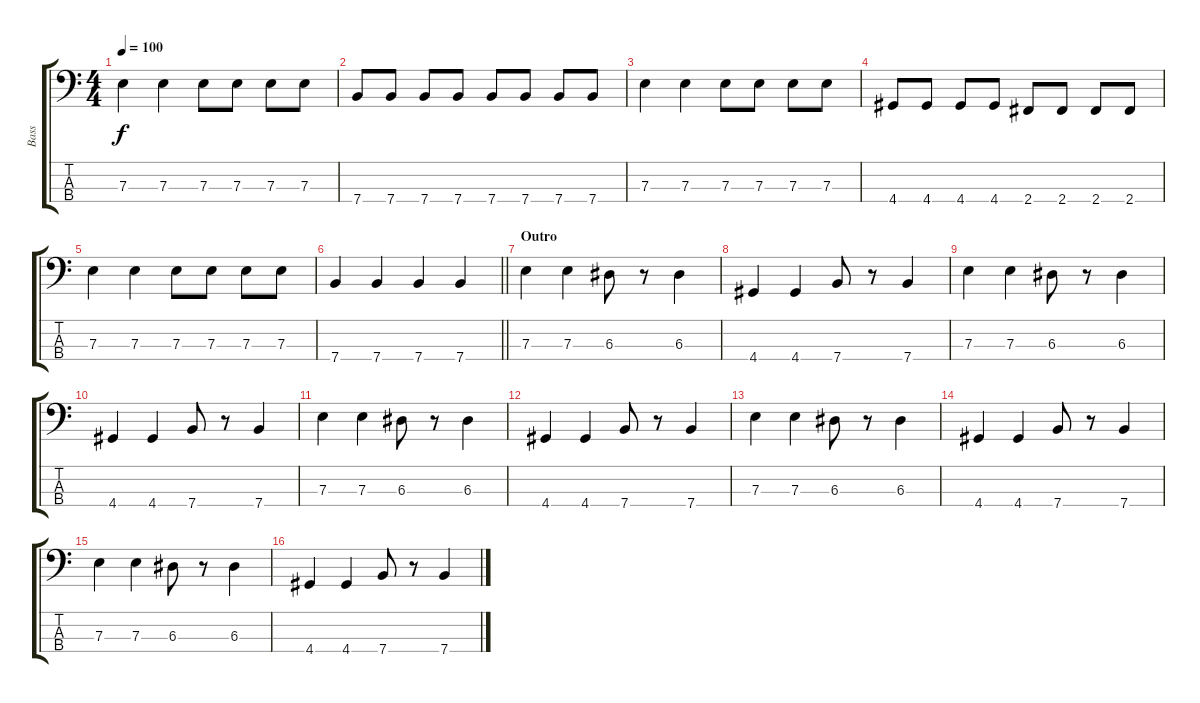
\track ("Bass" "Bass") {instrument electricbassfinger}
\staff {score tabs}
\tuning (G2 D2 A1 E1) {hide}
\ts (4 4)
\tempo 100
\clef f4
\ks c
7.3.4{dy f} 7.3.4 7.3.8 7.3.8 7.3.8 7.3.8 |
7.4.8 7.4.8 7.4.8 7.4.8 7.4.8 7.4.8 7.4.8 7.4.8 |
7.3.4 7.3.4 7.3.8 7.3.8 7.3.8 7.3.8 |
4.4.8 4.4.8 4.4.8 4.4.8 2.4.8 2.4.8 2.4.8 2.4.8 |
7.3.4 7.3.4 7.3.8 7.3.8 7.3.8 7.3.8 |
\barLineRight lightlight
7.4.4 7.4.4 7.4.4 7.4.4 |
\section ("" "Outro")
7.3.4 7.3.4 6.3.8 r.8 6.3.4 |
4.4.4 4.4.4 7.4.8 r.8 7.4.4 |
7.3.4 7.3.4 6.3.8 r.8 6.3.4 |
4.4.4 4.4.4 7.4.8 r.8 7.4.4 |
7.3.4 7.3.4 6.3.8 r.8 6.3.4 |
4.4.4 4.4.4 7.4.8 r.8 7.4.4 |
7.3.4 7.3.4 6.3.8 r.8 6.3.4 |
4.4.4 4.4.4 7.4.8 r.8 7.4.4 |
7.3.4 7.3.4 6.3.8 r.8 6.3.4 |
4.4.4 4.4.4 7.4.8 r.8 7.4.4
